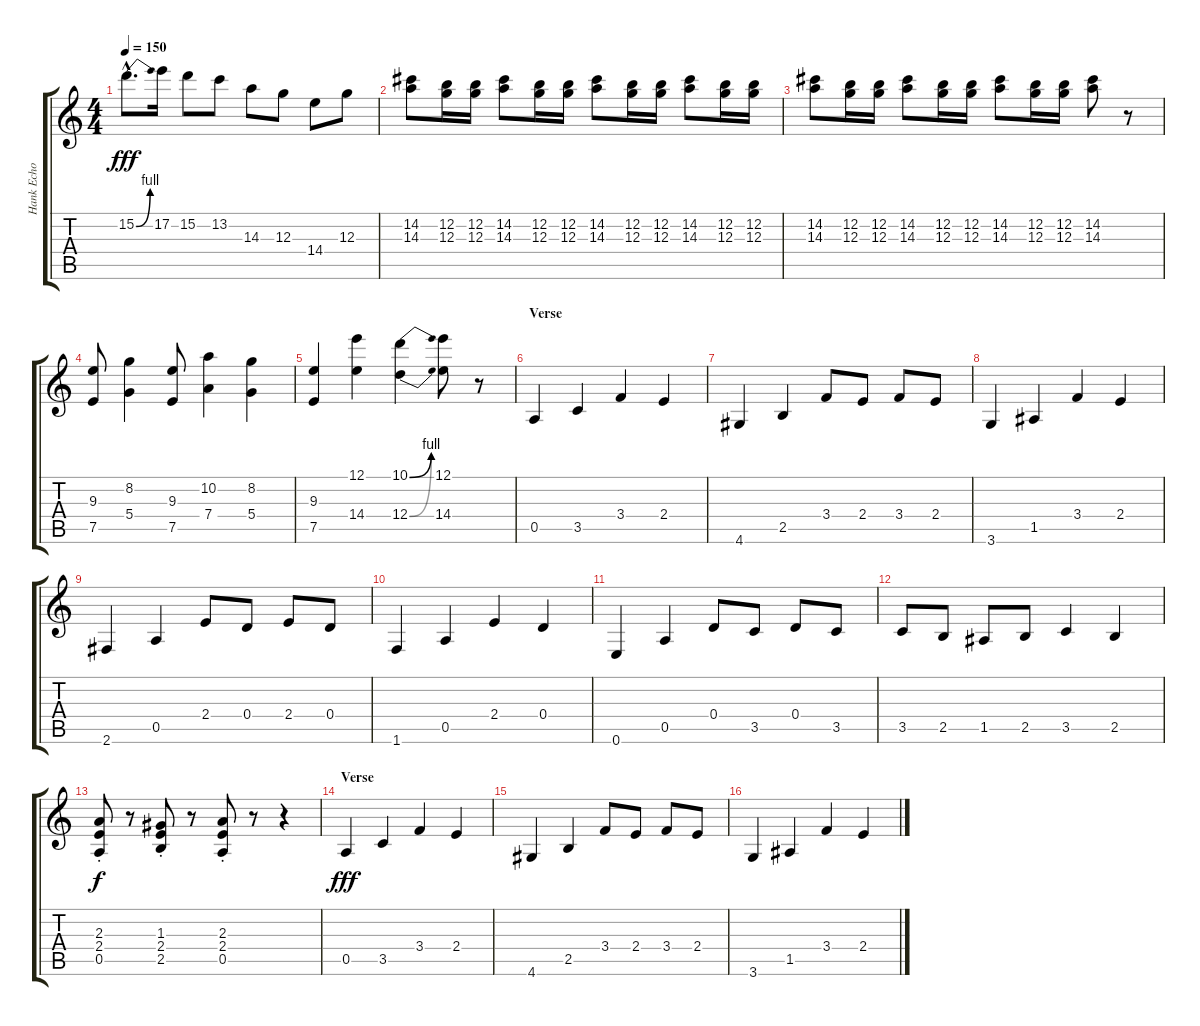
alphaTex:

\track ("Hank Echo" "Hank Echo") {instrument electricguitarjazz}
\staff {score tabs}
\tuning (E4 B3 G3 D3 A2 E2) {hide}
\ts (4 4)
\tempo 150
\clef g2
\ks c
15.2{be (bend 0 0 60 4) hac}.8{d dy fff} 17.2.16 15.2.8 13.2.8 14.3.8 12.3.8 14.4.8 12.3.8 |
(14.2 14.3).8{volume 9 instrument acousticguitarsteel} (12.2 12.3).16 (12.2 12.3).16 (14.2 14.3).8 (12.2 12.3).16 (12.2 12.3).16 (14.2 14.3).8 (12.2 12.3).16 (12.2 12.3).16 (14.2 14.3).8 (12.2 12.3).16 (12.2 12.3).16 |
(14.2 14.3).8 (12.2 12.3).16 (12.2 12.3).16 (14.2 14.3).8 (12.2 12.3).16 (12.2 12.3).16 (14.2 14.3).8 (12.2 12.3).16 (12.2 12.3).16 (14.2 14.3).8 r.8 |
(9.3 7.5).8{instrument electricguitarjazz} (8.2 5.4).4 (9.3 7.5).8 (10.2 7.4).4 (8.2 5.4).4 |
(9.3 7.5).4 (12.1 14.4).4 (10.1{be (bend 0 0 60 4)} 12.4{be (bend 0 0 60 4)}).4 (12.1 14.4).8 r.8 |
\section ("" "Verse")
0.5.4 3.5.4 3.4.4 2.4.4 |
4.6.4 2.5.4 3.4.8 2.4.8 3.4.8 2.4.8 |
3.6.4 1.5.4 3.4.4 2.4.4 |
2.6.4 0.5.4 2.4.8 0.4.8 2.4.8 0.4.8 |
1.6.4 0.5.4 2.4.4 0.4.4 |
0.6.4 0.5.4 0.4.8 3.5.8 0.4.8 3.5.8 |
3.5.8 2.5.8 1.5.8 2.5.8 3.5.4 2.5.4 |
(2.3{st} 2.4{st} 0.5{st}).8{dy f} r.8 (1.3{st} 2.4{st} 2.5{st}).8 r.8 (2.3{st} 2.4{st} 0.5{st}).8 r.8 r.4 |
\section ("" "Verse")
0.5.4{dy fff} 3.5.4 3.4.4 2.4.4 |
4.6.4 2.5.4 3.4.8 2.4.8 3.4.8 2.4.8 |
3.6.4 1.5.4 3.4.4 2.4.4
